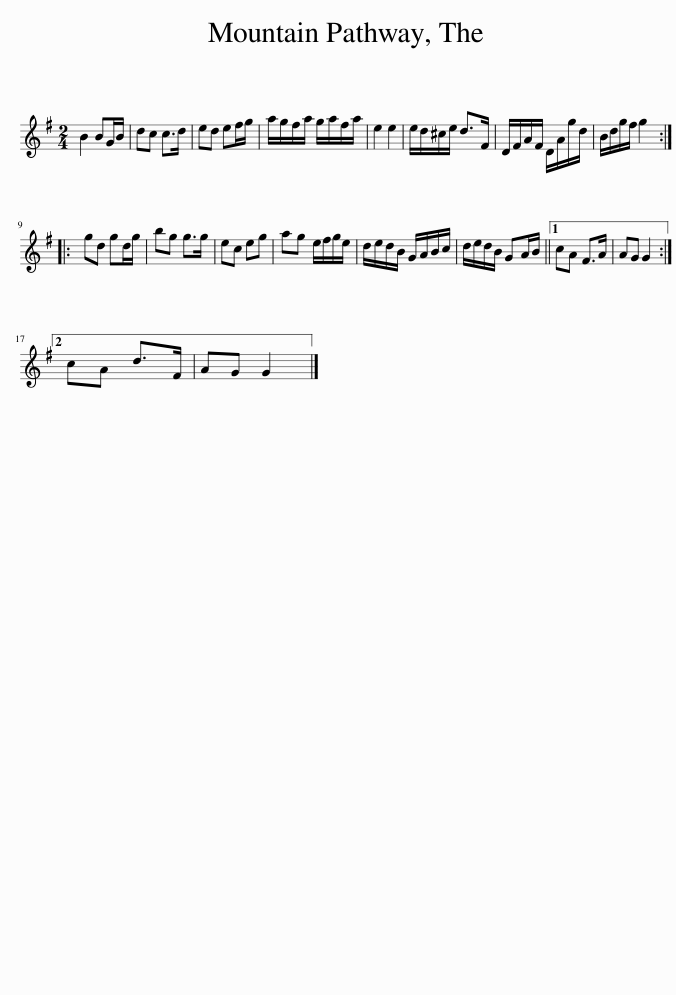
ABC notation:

X:1
L:1/8
M:2/4
I:linebreak $
K:G
V:1 treble
V:1
 B2 BG/B/ | dc c>d | ed ef/g/ | a/g/f/a/ g/a/f/a/ | e2 e2 | %5
 e/d/^c/e/ d>F | D/F/A/F/ D/A/g/d/ | B/d/g/f/ g2 ::$ gd gd/g/ | bg g>g | %10
 ec eg | ag e/f/g/e/ | d/e/d/B/ G/A/B/c/ | d/e/d/B/ GA/B/ ||1 cA F>A | %15
 AG G2 :|2$ cA d>F | AG G2 |] %18
